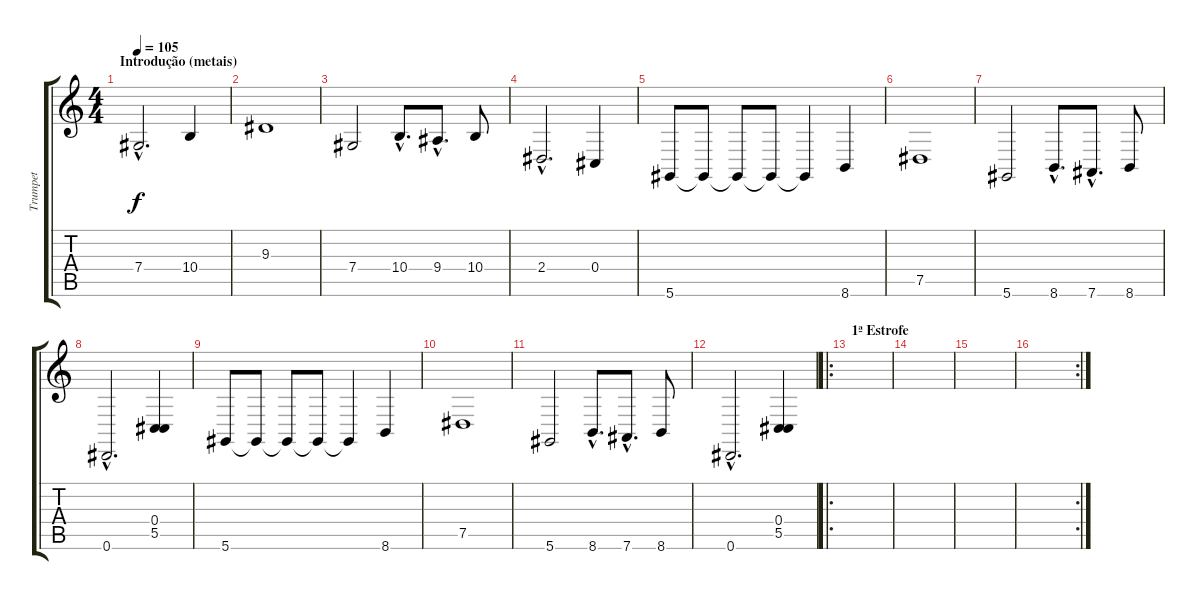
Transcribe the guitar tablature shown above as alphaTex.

\track ("Trumpet" "Trumpet") {instrument trumpet}
\staff {score tabs}
\tuning (Eb4 Bb3 Gb3 Db3 Ab2 Eb2) {hide}
\ts (4 4)
\section ("" "Introdução (metais)")
\tempo 105
\clef g2
\ks c
7.4{hac}.2{d dy f instrument trumpet} 10.4.4 |
9.3.1 |
7.4.2 10.4{hac}.8{d} 9.4{hac}.8{d} 10.4.8 |
2.4{hac}.2{d} 0.4.4 |
5.6.8 5.6{t}.8 5.6{t}.8 5.6{t}.8 5.6{t}.4 8.6.4 |
7.5.1 |
5.6.2 8.6{hac}.8{d} 7.6{hac}.8{d} 8.6.8 |
0.6{hac}.2{d} (0.4 5.5).4 |
5.6.8 5.6{t}.8 5.6{t}.8 5.6{t}.8 5.6{t}.4 8.6.4 |
7.5.1 |
5.6.2 8.6{hac}.8{d} 7.6{hac}.8{d} 8.6.8 |
0.6{hac}.2{d} (0.4 5.5).4 |
\ro
\section ("" "1ª Estrofe")
|
|
|
\rc 2
